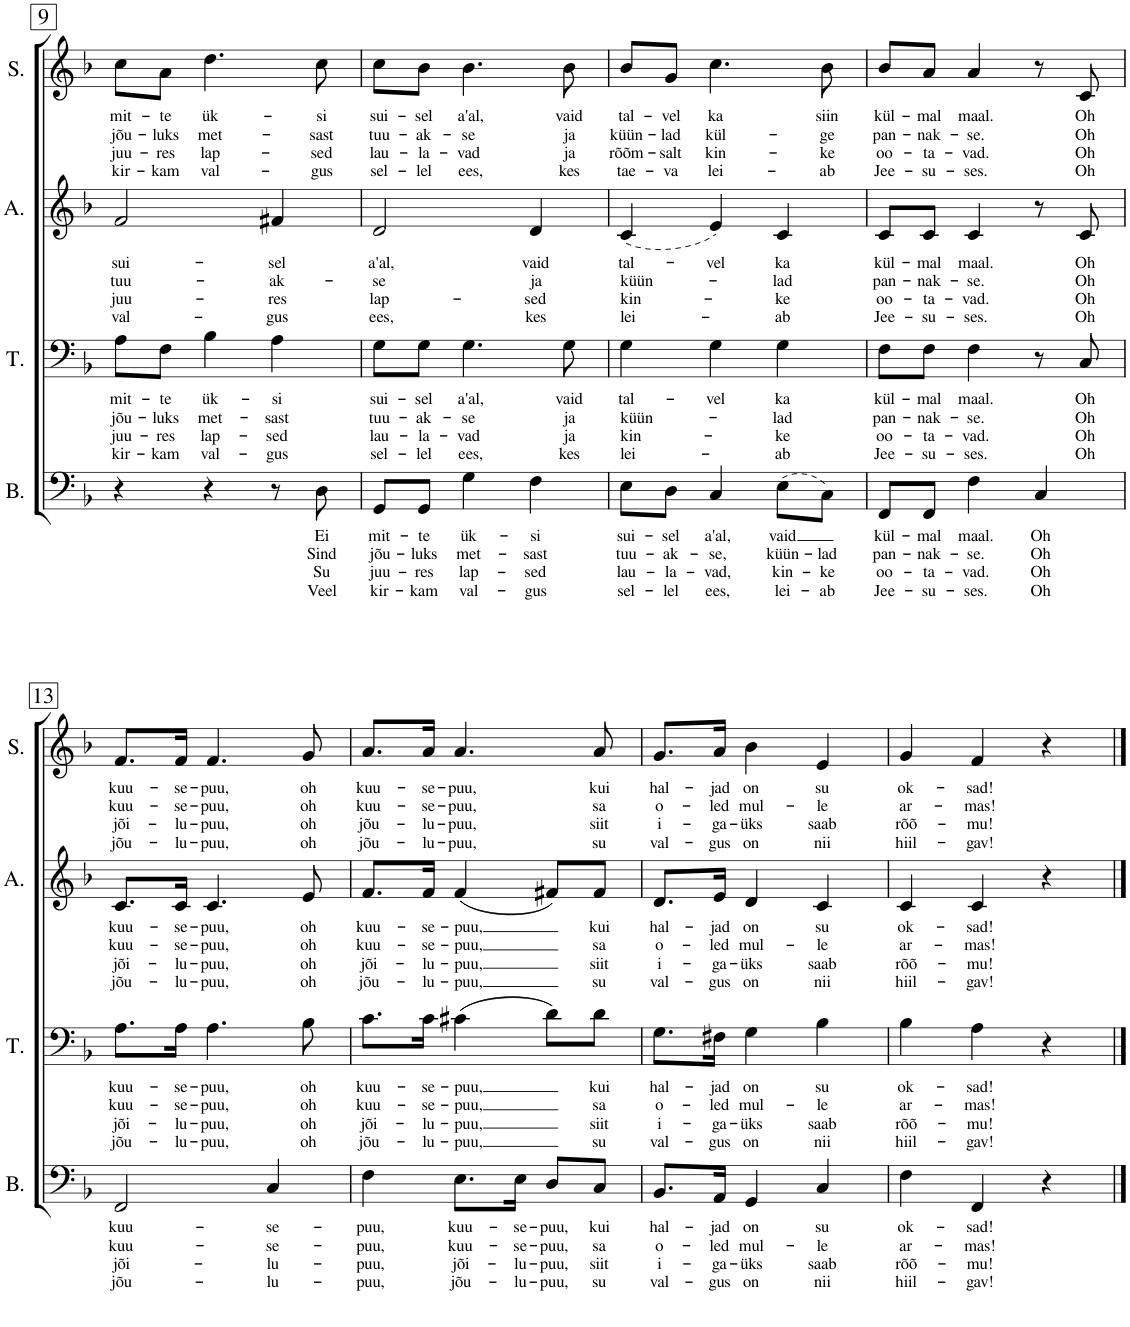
**kern	**text	**text	**text	**text	**kern	**text	**text	**text	**text	**kern	**text	**text	**text	**text	**kern	**text	**text	**text	**text
*part4	*part4	*part4	*part4	*part4	*part3	*part3	*part3	*part3	*part3	*part2	*part2	*part2	*part2	*part2	*part1	*part1	*part1	*part1	*part1
*staff4	*staff4	*staff4	*staff4	*staff4	*staff3	*staff3	*staff3	*staff3	*staff3	*staff2	*staff2	*staff2	*staff2	*staff2	*staff1	*staff1	*staff1	*staff1	*staff1
*I"B.	*	*	*	*	*I"T.	*	*	*	*	*I"A.	*	*	*	*	*I"S.	*	*	*	*
*I'B.	*	*	*	*	*I'T.	*	*	*	*	*I'A.	*	*	*	*	*I'S.	*	*	*	*
!!LO:PB:g=z
*clefF4	*	*	*	*	*clefF4	*	*	*	*	*clefG2	*	*	*	*	*clefG2	*	*	*	*
*	*	*	*	*	*	*	*	*	*	*Trd1c2	*	*	*	*	*	*	*	*	*
*k[b-]	*	*	*	*	*k[b-]	*	*	*	*	*k[b-]	*	*	*	*	*k[b-]	*	*	*	*
*M3/4	*	*	*	*	*M3/4	*	*	*	*	*M3/4	*	*	*	*	*M3/4	*	*	*	*
=9	=9	=9	=9	=9	=9	=9	=9	=9	=9	=9	=9	=9	=9	=9	=9	=9	=9	=9	=9
!	!	!	!	!	!	!LO:LY:b	!LO:LY:b	!LO:LY:b	!LO:LY:b	!	!LO:LY:b	!LO:LY:b	!LO:LY:b	!LO:LY:b	!	!LO:LY:b	!LO:LY:b	!LO:LY:b	!LO:LY:b
4r	.	.	.	.	8A\L	mit-	jõu-	juu-	kir-	2f/	sui-	tuu-	juu-	val-	8cc\L	mit-	jõu-	juu-	kir-
!	!	!	!	!	!	!LO:LY:b	!LO:LY:b	!LO:LY:b	!LO:LY:b	!	!	!	!	!	!	!LO:LY:b	!LO:LY:b	!LO:LY:b	!LO:LY:b
.	.	.	.	.	8F\J	-te	-luks	-res	-kam	.	.	.	.	.	8a\J	-te	-luks	-res	-kam
!	!	!	!	!	!	!LO:LY:b	!LO:LY:b	!LO:LY:b	!LO:LY:b	!	!	!	!	!	!	!LO:LY:b	!LO:LY:b	!LO:LY:b	!LO:LY:b
4r	.	.	.	.	4B-\	ük-	met-	lap-	val-	.	.	.	.	.	4.dd\	ük-	met-	lap-	val-
!	!	!	!	!	!	!LO:LY:b	!LO:LY:b	!LO:LY:b	!LO:LY:b	!	!LO:LY:b	!LO:LY:b	!LO:LY:b	!LO:LY:b	!	!	!	!	!
8r	.	.	.	.	4A\	-si	-sast	-sed	-gus	4f#X/	-sel	-ak-	-res	-gus	.	.	.	.	.
!	!LO:LY:b	!LO:LY:b	!LO:LY:b	!LO:LY:b	!	!	!	!	!	!	!	!	!	!	!	!LO:LY:b	!LO:LY:b	!LO:LY:b	!LO:LY:b
8D\	Ei	Sind	Su	Veel	.	.	.	.	.	.	.	.	.	.	8cc\	-si	-sast	-sed	-gus
=10	=10	=10	=10	=10	=10	=10	=10	=10	=10	=10	=10	=10	=10	=10	=10	=10	=10	=10	=10
!	!LO:LY:b	!LO:LY:b	!LO:LY:b	!LO:LY:b	!	!LO:LY:b	!LO:LY:b	!LO:LY:b	!LO:LY:b	!	!LO:LY:b	!LO:LY:b	!LO:LY:b	!LO:LY:b	!	!LO:LY:b	!LO:LY:b	!LO:LY:b	!LO:LY:b
8GG/L	mit-	jõu-	juu-	kir-	8G\L	sui-	tuu-	lau-	sel-	2d/	a'al,	-se	lap-	ees,	8cc\L	sui-	tuu-	lau-	sel-
!	!LO:LY:b	!LO:LY:b	!LO:LY:b	!LO:LY:b	!	!LO:LY:b	!LO:LY:b	!LO:LY:b	!LO:LY:b	!	!	!	!	!	!	!LO:LY:b	!LO:LY:b	!LO:LY:b	!LO:LY:b
8GG/J	-te	-luks	-res	-kam	8G\J	-sel	-ak-	-la-	-lel	.	.	.	.	.	8b-\J	-sel	-ak-	-la-	-lel
!	!LO:LY:b	!LO:LY:b	!LO:LY:b	!LO:LY:b	!	!LO:LY:b	!LO:LY:b	!LO:LY:b	!LO:LY:b	!	!	!	!	!	!	!LO:LY:b	!LO:LY:b	!LO:LY:b	!LO:LY:b
4G\	ük-	met-	lap-	val-	4.G\	a'al,	-se	-vad	ees,	.	.	.	.	.	4.b-\	a'al,	-se	-vad	ees,
!	!LO:LY:b	!LO:LY:b	!LO:LY:b	!LO:LY:b	!	!	!	!	!	!	!LO:LY:b	!LO:LY:b	!LO:LY:b	!LO:LY:b	!	!	!	!	!
4F\	-si	-sast	-sed	-gus	.	.	.	.	.	4d/	vaid	ja	-sed	kes	.	.	.	.	.
!	!	!	!	!	!	!LO:LY:b	!LO:LY:b	!LO:LY:b	!LO:LY:b	!	!	!	!	!	!	!LO:LY:b	!LO:LY:b	!LO:LY:b	!LO:LY:b
.	.	.	.	.	8G\	vaid	ja	ja	kes	.	.	.	.	.	8b-\	vaid	ja	ja	kes
=11	=11	=11	=11	=11	=11	=11	=11	=11	=11	=11	=11	=11	=11	=11	=11	=11	=11	=11	=11
!	!LO:LY:b	!LO:LY:b	!LO:LY:b	!LO:LY:b	!	!LO:LY:b	!LO:LY:b	!LO:LY:b	!LO:LY:b	!	!LO:LY:b	!LO:LY:b	!LO:LY:b	!LO:LY:b	!	!LO:LY:b	!LO:LY:b	!LO:LY:b	!LO:LY:b
8E\L	sui-	tuu-	lau-	sel-	4G\	tal-	küün-	kin-	lei-	(4c/	tal-	küün-	kin-	lei-	8b-/L	tal-	küün-	rõõm-	tae-
!	!LO:LY:b	!LO:LY:b	!LO:LY:b	!LO:LY:b	!	!	!	!	!	!	!	!	!	!	!	!LO:LY:b	!LO:LY:b	!LO:LY:b	!LO:LY:b
8D\J	-sel	-ak-	-la-	-lel	.	.	.	.	.	.	.	.	.	.	8g/J	-vel	-lad	-salt	-va
!	!LO:LY:b	!LO:LY:b	!LO:LY:b	!LO:LY:b	!	!LO:LY:b	!	!	!	!	!LO:LY:b	!	!	!	!	!LO:LY:b	!LO:LY:b	!LO:LY:b	!LO:LY:b
4C/	a'al,	-se,	-vad,	ees,	4G\	-vel	.	.	.	4e/)	-vel	.	.	.	4.cc\	ka	kül-	kin-	lei-
!	!LO:LY:b	!LO:LY:b	!LO:LY:b	!LO:LY:b	!	!LO:LY:b	!LO:LY:b	!LO:LY:b	!LO:LY:b	!	!LO:LY:b	!LO:LY:b	!LO:LY:b	!LO:LY:b	!	!	!	!	!
(8E\L	vaid	küün-	kin-	lei-	4G\	ka	-lad	-ke	-ab	4c/	ka	-lad	-ke	-ab	.	.	.	.	.
!	!	!LO:LY:b	!LO:LY:b	!LO:LY:b	!	!	!	!	!	!	!	!	!	!	!	!LO:LY:b	!LO:LY:b	!LO:LY:b	!LO:LY:b
8C\J)	.	-lad	-ke	-ab	.	.	.	.	.	.	.	.	.	.	8b-\	siin	-ge	-ke	-ab
=12	=12	=12	=12	=12	=12	=12	=12	=12	=12	=12	=12	=12	=12	=12	=12	=12	=12	=12	=12
!	!LO:LY:b	!LO:LY:b	!LO:LY:b	!LO:LY:b	!	!LO:LY:b	!LO:LY:b	!LO:LY:b	!LO:LY:b	!	!LO:LY:b	!LO:LY:b	!LO:LY:b	!LO:LY:b	!	!LO:LY:b	!LO:LY:b	!LO:LY:b	!LO:LY:b
8FF/L	kül-	pan-	oo-	Jee-	8F\L	kül-	pan-	oo-	Jee-	8c/L	kül-	pan-	oo-	Jee-	8b-/L	kül-	pan-	oo-	Jee-
!	!LO:LY:b	!LO:LY:b	!LO:LY:b	!LO:LY:b	!	!LO:LY:b	!LO:LY:b	!LO:LY:b	!LO:LY:b	!	!LO:LY:b	!LO:LY:b	!LO:LY:b	!LO:LY:b	!	!LO:LY:b	!LO:LY:b	!LO:LY:b	!LO:LY:b
8FF/J	-mal	-nak-	-ta-	-su-	8F\J	-mal	-nak-	-ta-	-su-	8c/J	-mal	-nak-	-ta-	-su-	8a/J	-mal	-nak-	-ta-	-su-
!	!LO:LY:b	!LO:LY:b	!LO:LY:b	!LO:LY:b	!	!LO:LY:b	!LO:LY:b	!LO:LY:b	!LO:LY:b	!	!LO:LY:b	!LO:LY:b	!LO:LY:b	!LO:LY:b	!	!LO:LY:b	!LO:LY:b	!LO:LY:b	!LO:LY:b
4F\	maal.	-se.	-vad.	-ses.	4F\	maal.	-se.	-vad.	-ses.	4c/	maal.	-se.	-vad.	-ses.	4a/	maal.	-se.	-vad.	-ses.
!	!LO:LY:b	!LO:LY:b	!LO:LY:b	!LO:LY:b	!	!	!	!	!	!	!	!	!	!	!	!	!	!	!
4C/	Oh	Oh	Oh	Oh	8r	.	.	.	.	8r	.	.	.	.	8r	.	.	.	.
!	!	!	!	!	!	!LO:LY:b	!LO:LY:b	!LO:LY:b	!LO:LY:b	!	!LO:LY:b	!LO:LY:b	!LO:LY:b	!LO:LY:b	!	!LO:LY:b	!LO:LY:b	!LO:LY:b	!LO:LY:b
.	.	.	.	.	8C/	Oh	Oh	Oh	Oh	8c/	Oh	Oh	Oh	Oh	8c/	Oh	Oh	Oh	Oh
!!LO:LB:g=z
=13	=13	=13	=13	=13	=13	=13	=13	=13	=13	=13	=13	=13	=13	=13	=13	=13	=13	=13	=13
!	!LO:LY:b	!LO:LY:b	!LO:LY:b	!LO:LY:b	!	!LO:LY:b	!LO:LY:b	!LO:LY:b	!LO:LY:b	!	!LO:LY:b	!LO:LY:b	!LO:LY:b	!LO:LY:b	!	!LO:LY:b	!LO:LY:b	!LO:LY:b	!LO:LY:b
2FF/	kuu-	kuu-	jõi-	jõu-	8.A\L	kuu-	kuu-	jõi-	jõu-	8.c/L	kuu-	kuu-	jõi-	jõu-	8.f/L	kuu-	kuu-	jõi-	jõu-
!	!	!	!	!	!	!LO:LY:b	!LO:LY:b	!LO:LY:b	!LO:LY:b	!	!LO:LY:b	!LO:LY:b	!LO:LY:b	!LO:LY:b	!	!LO:LY:b	!LO:LY:b	!LO:LY:b	!LO:LY:b
.	.	.	.	.	16A\Jk	-se-	-se-	-lu-	-lu-	16c/Jk	-se-	-se-	-lu-	-lu-	16f/Jk	-se-	-se-	-lu-	-lu-
!	!	!	!	!	!	!LO:LY:b	!LO:LY:b	!LO:LY:b	!LO:LY:b	!	!LO:LY:b	!LO:LY:b	!LO:LY:b	!LO:LY:b	!	!LO:LY:b	!LO:LY:b	!LO:LY:b	!LO:LY:b
.	.	.	.	.	4.A\	-puu,	-puu,	-puu,	-puu,	4.c/	-puu,	-puu,	-puu,	-puu,	4.f/	-puu,	-puu,	-puu,	-puu,
!	!LO:LY:b	!LO:LY:b	!LO:LY:b	!LO:LY:b	!	!	!	!	!	!	!	!	!	!	!	!	!	!	!
4C/	-se-	-se-	-lu-	-lu-	.	.	.	.	.	.	.	.	.	.	.	.	.	.	.
!	!	!	!	!	!	!LO:LY:b	!LO:LY:b	!LO:LY:b	!LO:LY:b	!	!LO:LY:b	!LO:LY:b	!LO:LY:b	!LO:LY:b	!	!LO:LY:b	!LO:LY:b	!LO:LY:b	!LO:LY:b
.	.	.	.	.	8B-\	oh	oh	oh	oh	8e/	oh	oh	oh	oh	8g/	oh	oh	oh	oh
=14	=14	=14	=14	=14	=14	=14	=14	=14	=14	=14	=14	=14	=14	=14	=14	=14	=14	=14	=14
!	!LO:LY:b	!LO:LY:b	!LO:LY:b	!LO:LY:b	!	!LO:LY:b	!LO:LY:b	!LO:LY:b	!LO:LY:b	!	!LO:LY:b	!LO:LY:b	!LO:LY:b	!LO:LY:b	!	!LO:LY:b	!LO:LY:b	!LO:LY:b	!LO:LY:b
4F\	-puu,	-puu,	-puu,	-puu,	8.c\L	kuu-	kuu-	jõi-	jõu-	8.f/L	kuu-	kuu-	jõi-	jõu-	8.a/L	kuu-	kuu-	jõu-	jõu-
!	!	!	!	!	!	!LO:LY:b	!LO:LY:b	!LO:LY:b	!LO:LY:b	!	!LO:LY:b	!LO:LY:b	!LO:LY:b	!LO:LY:b	!	!LO:LY:b	!LO:LY:b	!LO:LY:b	!LO:LY:b
.	.	.	.	.	16c\Jk	-se-	-se-	-lu-	-lu-	16f/Jk	-se-	-se-	-lu-	-lu-	16a/Jk	-se-	-se-	-lu-	-lu-
!	!LO:LY:b	!LO:LY:b	!LO:LY:b	!LO:LY:b	!	!LO:LY:b	!LO:LY:b	!LO:LY:b	!LO:LY:b	!	!LO:LY:b	!LO:LY:b	!LO:LY:b	!LO:LY:b	!	!LO:LY:b	!LO:LY:b	!LO:LY:b	!LO:LY:b
8.E\L	kuu-	kuu-	jõi-	jõu-	(4c#X\	-puu,	-puu,	-puu,	-puu,	(4f/	-puu,	-puu,	-puu,	-puu,	4.a/	-puu,	-puu,	-puu,	-puu,
!	!LO:LY:b	!LO:LY:b	!LO:LY:b	!LO:LY:b	!	!	!	!	!	!	!	!	!	!	!	!	!	!	!
16E\Jk	-se-	-se-	-lu-	-lu-	.	.	.	.	.	.	.	.	.	.	.	.	.	.	.
!	!LO:LY:b	!LO:LY:b	!LO:LY:b	!LO:LY:b	!	!	!	!	!	!	!	!	!	!	!	!	!	!	!
8D/L	-puu,	-puu,	-puu,	-puu,	8d\L)	.	.	.	.	8f#X/L)	.	.	.	.	.	.	.	.	.
!	!LO:LY:b	!LO:LY:b	!LO:LY:b	!LO:LY:b	!	!LO:LY:b	!LO:LY:b	!LO:LY:b	!LO:LY:b	!	!LO:LY:b	!LO:LY:b	!LO:LY:b	!LO:LY:b	!	!LO:LY:b	!LO:LY:b	!LO:LY:b	!LO:LY:b
8C/J	kui	sa	siit	su	8d\J	kui	sa	siit	su	8f#/J	kui	sa	siit	su	8a/	kui	sa	siit	su
=15	=15	=15	=15	=15	=15	=15	=15	=15	=15	=15	=15	=15	=15	=15	=15	=15	=15	=15	=15
!	!LO:LY:b	!LO:LY:b	!LO:LY:b	!LO:LY:b	!	!LO:LY:b	!LO:LY:b	!LO:LY:b	!LO:LY:b	!	!LO:LY:b	!LO:LY:b	!LO:LY:b	!LO:LY:b	!	!LO:LY:b	!LO:LY:b	!LO:LY:b	!LO:LY:b
8.BB-/L	hal-	o-	i-	val-	8.G\L	hal-	o-	i-	val-	8.d/L	hal-	o-	i-	val-	8.g/L	hal-	o-	i-	val-
!	!LO:LY:b	!LO:LY:b	!LO:LY:b	!LO:LY:b	!	!LO:LY:b	!LO:LY:b	!LO:LY:b	!LO:LY:b	!	!LO:LY:b	!LO:LY:b	!LO:LY:b	!LO:LY:b	!	!LO:LY:b	!LO:LY:b	!LO:LY:b	!LO:LY:b
16AA/Jk	-jad	-led	-ga-	-gus	16F#X\Jk	-jad	-led	-ga-	-gus	16e/Jk	-jad	-led	-ga-	-gus	16a/Jk	-jad	-led	-ga-	-gus
!	!LO:LY:b	!LO:LY:b	!LO:LY:b	!LO:LY:b	!	!LO:LY:b	!LO:LY:b	!LO:LY:b	!LO:LY:b	!	!LO:LY:b	!LO:LY:b	!LO:LY:b	!LO:LY:b	!	!LO:LY:b	!LO:LY:b	!LO:LY:b	!LO:LY:b
4GG/	on	mul-	-üks	on	4G\	on	mul-	-üks	on	4d/	on	mul-	-üks	on	4b-\	on	mul-	-üks	on
!	!LO:LY:b	!LO:LY:b	!LO:LY:b	!LO:LY:b	!	!LO:LY:b	!LO:LY:b	!LO:LY:b	!LO:LY:b	!	!LO:LY:b	!LO:LY:b	!LO:LY:b	!LO:LY:b	!	!LO:LY:b	!LO:LY:b	!LO:LY:b	!LO:LY:b
4C/	su	-le	saab	nii	4B-\	su	-le	saab	nii	4c/	su	-le	saab	nii	4e/	su	-le	saab	nii
=16	=16	=16	=16	=16	=16	=16	=16	=16	=16	=16	=16	=16	=16	=16	=16	=16	=16	=16	=16
!	!LO:LY:b	!LO:LY:b	!LO:LY:b	!LO:LY:b	!	!LO:LY:b	!LO:LY:b	!LO:LY:b	!LO:LY:b	!	!LO:LY:b	!LO:LY:b	!LO:LY:b	!LO:LY:b	!	!LO:LY:b	!LO:LY:b	!LO:LY:b	!LO:LY:b
4F\	ok-	ar-	rõõ-	hiil-	4B-\	ok-	ar-	rõõ-	hiil-	4c/	ok-	ar-	rõõ-	hiil-	4g/	ok-	ar-	rõõ-	hiil-
!	!LO:LY:b	!LO:LY:b	!LO:LY:b	!LO:LY:b	!	!LO:LY:b	!LO:LY:b	!LO:LY:b	!LO:LY:b	!	!LO:LY:b	!LO:LY:b	!LO:LY:b	!LO:LY:b	!	!LO:LY:b	!LO:LY:b	!LO:LY:b	!LO:LY:b
4FF/	-sad!	-mas!	-mu!	-gav!	4A\	-sad!	-mas!	-mu!	-gav!	4c/	-sad!	-mas!	-mu!	-gav!	4f/	-sad!	-mas!	-mu!	-gav!
4r	.	.	.	.	4r	.	.	.	.	4r	.	.	.	.	4r	.	.	.	.
==	==	==	==	==	==	==	==	==	==	==	==	==	==	==	==	==	==	==	==
*-	*-	*-	*-	*-	*-	*-	*-	*-	*-	*-	*-	*-	*-	*-	*-	*-	*-	*-	*-
